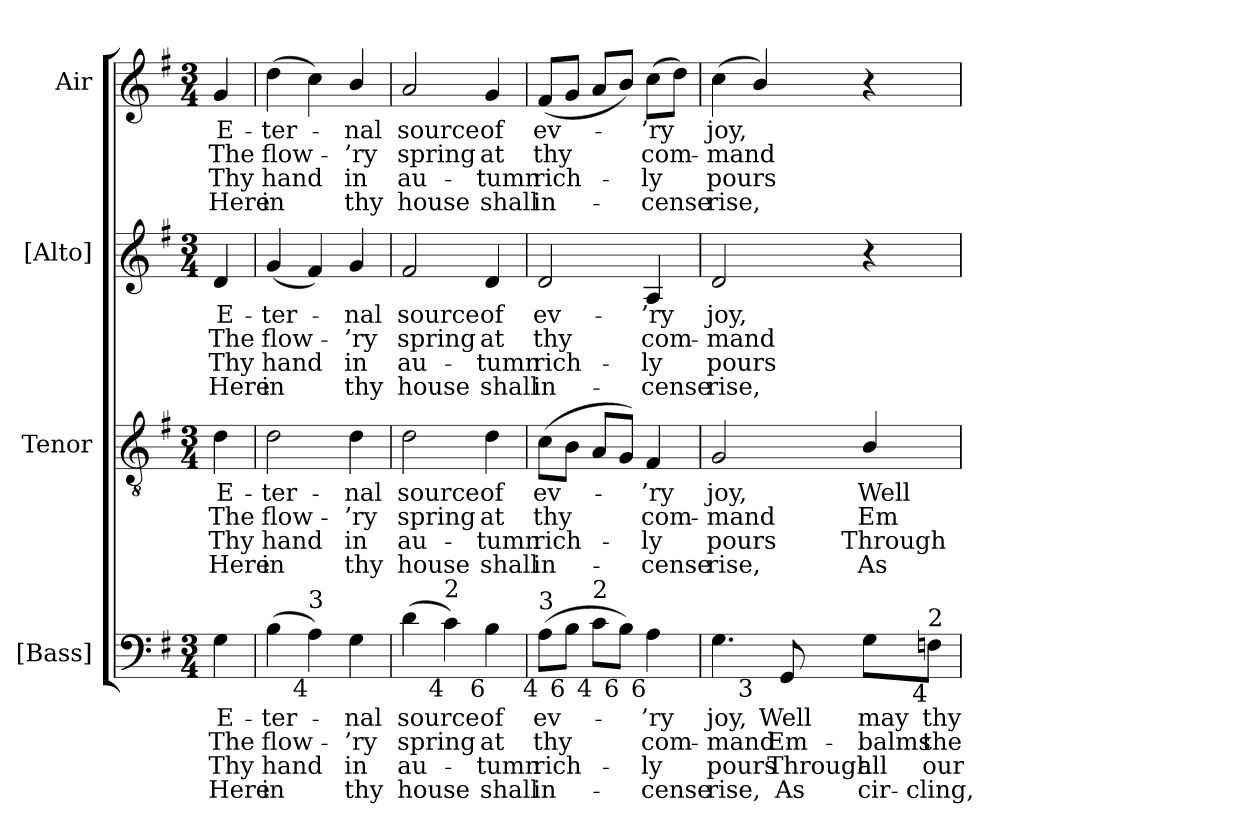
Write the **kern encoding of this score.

**kern	**text	**text	**text	**text	**kern	**text	**text	**text	**text	**kern	**text	**text	**text	**text	**kern	**text	**text	**text	**text
*part4	*part4	*part4	*part4	*part4	*part3	*part3	*part3	*part3	*part3	*part2	*part2	*part2	*part2	*part2	*part1	*part1	*part1	*part1	*part1
*staff4	*staff4	*staff4	*staff4	*staff4	*staff3	*staff3	*staff3	*staff3	*staff3	*staff2	*staff2	*staff2	*staff2	*staff2	*staff1	*staff1	*staff1	*staff1	*staff1
*I"[Bass]	*	*	*	*	*I"Tenor	*	*	*	*	*I"[Alto]	*	*	*	*	*I"Air	*	*	*	*
*I'B.	*	*	*	*	*I'T.	*	*	*	*	*I'A.	*	*	*	*	*	*	*	*	*
!!LO:PB:g=z
*clefF4	*	*	*	*	*clefGv2	*	*	*	*	*clefG2	*	*	*	*	*clefG2	*	*	*	*
*	*	*	*	*	*ITrd7c12	*	*	*	*	*	*	*	*	*	*	*	*	*	*
*k[f#]	*	*	*	*	*k[f#]	*	*	*	*	*k[f#]	*	*	*	*	*k[f#]	*	*	*	*
*G:	*	*	*	*	*G:	*	*	*	*	*G:	*	*	*	*	*G:	*	*	*	*
*M3/4	*	*	*	*	*M3/4	*	*	*	*	*M3/4	*	*	*	*	*M3/4	*	*	*	*
=	=	=	=	=	=	=	=	=	=	=	=	=	=	=	=	=	=	=	=
!	!LO:LY:b:color=#000000	!LO:LY:b:color=#000000	!LO:LY:b:color=#000000	!LO:LY:b:color=#000000	!	!	!	!	!	!	!	!	!	!	!	!	!	!	!
!	!	!	!	!	!	!LO:LY:b:color=#000000	!LO:LY:b:color=#000000	!LO:LY:b:color=#000000	!LO:LY:b:color=#000000	!	!	!	!	!	!	!	!	!	!
!	!	!	!	!	!	!	!	!	!	!	!LO:LY:b:color=#000000	!LO:LY:b:color=#000000	!LO:LY:b:color=#000000	!LO:LY:b:color=#000000	!	!	!	!	!
!	!	!	!	!	!	!	!	!	!	!	!	!	!	!	!	!LO:LY:b:color=#000000	!LO:LY:b:color=#000000	!LO:LY:b:color=#000000	!LO:LY:b:color=#000000
4Gi\	E-	The	Thy	Here	4Di\	E-	The	Thy	Here	4di/	E-	The	Thy	Here	4gi/	E-	The	Thy	Here
=1	=1	=1	=1	=1	=1	=1	=1	=1	=1	=1	=1	=1	=1	=1	=1	=1	=1	=1	=1
!	!LO:LY:b:color=#000000	!LO:LY:b:color=#000000	!LO:LY:b:color=#000000	!LO:LY:b:color=#000000	!	!	!	!	!	!	!	!	!	!	!	!	!	!	!
!	!	!	!	!	!	!LO:LY:b:color=#000000	!LO:LY:b:color=#000000	!LO:LY:b:color=#000000	!LO:LY:b:color=#000000	!	!	!	!	!	!	!	!	!	!
!	!	!	!	!	!	!	!	!	!	!	!LO:LY:b:color=#000000	!LO:LY:b:color=#000000	!LO:LY:b:color=#000000	!LO:LY:b:color=#000000	!	!	!	!	!
!	!	!	!	!	!	!	!	!	!	!	!	!	!	!	!	!LO:LY:b:color=#000000	!LO:LY:b:color=#000000	!LO:LY:b:color=#000000	!LO:LY:b:color=#000000
(4Bi\	-ter-	flow-	hand	in	2Di\	-ter-	flow-	hand	in	(4gi/	-ter-	flow-	hand	in	(4ddi\	-ter-	flow-	hand	in
!LO:TX:b:rj:t=4	!	!	!	!	!	!	!	!	!	!	!	!	!	!	!	!	!	!	!
!LO:TX:t=3	!	!	!	!	!	!	!	!	!	!	!	!	!	!	!	!	!	!	!
4Ai\)	.	.	.	.	.	.	.	.	.	4f#i/)	.	.	.	.	4cci\)	.	.	.	.
!	!LO:LY:b:color=#000000	!LO:LY:b:color=#000000	!LO:LY:b:color=#000000	!LO:LY:b:color=#000000	!	!	!	!	!	!	!	!	!	!	!	!	!	!	!
!	!	!	!	!	!	!LO:LY:b:color=#000000	!LO:LY:b:color=#000000	!LO:LY:b:color=#000000	!LO:LY:b:color=#000000	!	!	!	!	!	!	!	!	!	!
!	!	!	!	!	!	!	!	!	!	!	!LO:LY:b:color=#000000	!LO:LY:b:color=#000000	!LO:LY:b:color=#000000	!LO:LY:b:color=#000000	!	!	!	!	!
!	!	!	!	!	!	!	!	!	!	!	!	!	!	!	!	!LO:LY:b:color=#000000	!LO:LY:b:color=#000000	!LO:LY:b:color=#000000	!LO:LY:b:color=#000000
4Gi\	-nal	-’ry	in	thy	4Di\	-nal	-’ry	in	thy	4gi/	-nal	-’ry	in	thy	4bi/	-nal	-’ry	in	thy
=2	=2	=2	=2	=2	=2	=2	=2	=2	=2	=2	=2	=2	=2	=2	=2	=2	=2	=2	=2
!	!LO:LY:b:color=#000000	!LO:LY:b:color=#000000	!LO:LY:b:color=#000000	!LO:LY:b:color=#000000	!	!	!	!	!	!	!	!	!	!	!	!	!	!	!
!	!	!	!	!	!	!LO:LY:b:color=#000000	!LO:LY:b:color=#000000	!LO:LY:b:color=#000000	!LO:LY:b:color=#000000	!	!	!	!	!	!	!	!	!	!
!	!	!	!	!	!	!	!	!	!	!	!LO:LY:b:color=#000000	!LO:LY:b:color=#000000	!LO:LY:b:color=#000000	!LO:LY:b:color=#000000	!	!	!	!	!
!	!	!	!	!	!	!	!	!	!	!	!	!	!	!	!	!LO:LY:b:color=#000000	!LO:LY:b:color=#000000	!LO:LY:b:color=#000000	!LO:LY:b:color=#000000
(4di\	source	spring	au-	-house	2Di\	source	spring	au-	-house	2f#i/	source	spring	au-	-house	2ai/	source	spring	au-	-house
!LO:TX:b:rj:t=4	!	!	!	!	!	!	!	!	!	!	!	!	!	!	!	!	!	!	!
!LO:TX:t=2	!	!	!	!	!	!	!	!	!	!	!	!	!	!	!	!	!	!	!
4ci\)	.	.	.	.	.	.	.	.	.	.	.	.	.	.	.	.	.	.	.
!	!LO:LY:b:color=#000000	!LO:LY:b:color=#000000	!LO:LY:b:color=#000000	!LO:LY:b:color=#000000	!	!	!	!	!	!	!	!	!	!	!	!	!	!	!
!	!	!	!	!	!	!LO:LY:b:color=#000000	!LO:LY:b:color=#000000	!LO:LY:b:color=#000000	!LO:LY:b:color=#000000	!	!	!	!	!	!	!	!	!	!
!	!	!	!	!	!	!	!	!	!	!	!LO:LY:b:color=#000000	!LO:LY:b:color=#000000	!LO:LY:b:color=#000000	!LO:LY:b:color=#000000	!	!	!	!	!
!LO:TX:b:rj:t=6	!	!	!	!	!	!	!	!	!	!	!	!	!	!	!	!	!	!	!
!	!	!	!	!	!	!	!	!	!	!	!	!	!	!	!	!LO:LY:b:color=#000000	!LO:LY:b:color=#000000	!LO:LY:b:color=#000000	!LO:LY:b:color=#000000
4Bi\	of	at	tumn	shall	4Di\	of	at	tumn	shall	4di/	of	at	tumn	shall	4gi/	of	at	tumn	shall
=3	=3	=3	=3	=3	=3	=3	=3	=3	=3	=3	=3	=3	=3	=3	=3	=3	=3	=3	=3
!	!LO:LY:b:color=#000000	!LO:LY:b:color=#000000	!LO:LY:b:color=#000000	!LO:LY:b:color=#000000	!	!	!	!	!	!	!	!	!	!	!	!	!	!	!
!	!	!	!	!	!	!LO:LY:b:color=#000000	!LO:LY:b:color=#000000	!LO:LY:b:color=#000000	!LO:LY:b:color=#000000	!	!	!	!	!	!	!	!	!	!
!	!	!	!	!	!	!	!	!	!	!	!LO:LY:b:color=#000000	!LO:LY:b:color=#000000	!LO:LY:b:color=#000000	!LO:LY:b:color=#000000	!	!	!	!	!
!LO:TX:b:rj:t=4	!	!	!	!	!	!	!	!	!	!	!	!	!	!	!	!	!	!	!
!LO:TX:t=3	!	!	!	!	!	!	!	!	!	!	!	!	!	!	!	!	!	!	!
!	!	!	!	!	!	!	!	!	!	!	!	!	!	!	!	!LO:LY:b:color=#000000	!LO:LY:b:color=#000000	!LO:LY:b:color=#000000	!LO:LY:b:color=#000000
(8Ai\L	ev-	thy	rich-	-in-	(8Ci\L	ev-	thy	rich-	-in-	2di/	ev-	thy	rich-	-in-	(8f#i/L	ev-	thy	rich-	-in-
!LO:TX:b:rj:t=6	!	!	!	!	!	!	!	!	!	!	!	!	!	!	!	!	!	!	!
8Bi\J	.	.	.	.	8BBi\J	.	.	.	.	.	.	.	.	.	8gi/J	.	.	.	.
!LO:TX:b:rj:t=4	!	!	!	!	!	!	!	!	!	!	!	!	!	!	!	!	!	!	!
!LO:TX:t=2	!	!	!	!	!	!	!	!	!	!	!	!	!	!	!	!	!	!	!
8ci\L	.	.	.	.	8AAi/L	.	.	.	.	.	.	.	.	.	8ai/L	.	.	.	.
!LO:TX:b:rj:t=6	!	!	!	!	!	!	!	!	!	!	!	!	!	!	!	!	!	!	!
8Bi\J)	.	.	.	.	8GGi/J)	.	.	.	.	.	.	.	.	.	8bi/J)	.	.	.	.
!	!LO:LY:b:color=#000000	!LO:LY:b:color=#000000	!LO:LY:b:color=#000000	!LO:LY:b:color=#000000	!	!	!	!	!	!	!	!	!	!	!	!	!	!	!
!	!	!	!	!	!	!LO:LY:b:color=#000000	!LO:LY:b:color=#000000	!LO:LY:b:color=#000000	!LO:LY:b:color=#000000	!	!	!	!	!	!	!	!	!	!
!	!	!	!	!	!	!	!	!	!	!	!LO:LY:b:color=#000000	!LO:LY:b:color=#000000	!LO:LY:b:color=#000000	!LO:LY:b:color=#000000	!	!	!	!	!
!LO:TX:b:rj:t=6	!	!	!	!	!	!	!	!	!	!	!	!	!	!	!	!	!	!	!
!	!	!	!	!	!	!	!	!	!	!	!	!	!	!	!	!LO:LY:b:color=#000000	!LO:LY:b:color=#000000	!LO:LY:b:color=#000000	!LO:LY:b:color=#000000
4Ai\	-’ry	com-	-ly	cense	4FF#i/	-’ry	com-	-ly	cense	4Ai/	-’ry	com-	-ly	cense	(8cci\L	-’ry	com-	-ly	cense
.	.	.	.	.	.	.	.	.	.	.	.	.	.	.	8ddi\J)	.	.	.	.
=4	=4	=4	=4	=4	=4	=4	=4	=4	=4	=4	=4	=4	=4	=4	=4	=4	=4	=4	=4
!	!LO:LY:b:color=#000000	!LO:LY:b:color=#000000	!LO:LY:b:color=#000000	!LO:LY:b:color=#000000	!	!	!	!	!	!	!	!	!	!	!	!	!	!	!
!	!	!	!	!	!	!LO:LY:b:color=#000000	!LO:LY:b:color=#000000	!LO:LY:b:color=#000000	!LO:LY:b:color=#000000	!	!	!	!	!	!	!	!	!	!
!	!	!	!	!	!	!	!	!	!	!	!LO:LY:b:color=#000000	!LO:LY:b:color=#000000	!LO:LY:b:color=#000000	!LO:LY:b:color=#000000	!	!	!	!	!
!LO:TX:b:rj:t=4	!	!	!	!	!	!	!	!	!	!	!	!	!	!	!	!	!	!	!
!	!	!	!	!	!	!	!	!	!	!	!	!	!	!	!	!LO:LY:b:color=#000000	!LO:LY:b:color=#000000	!LO:LY:b:color=#000000	!LO:LY:b:color=#000000
*^	*	*	*	*	*	*	*	*	*	*	*	*	*	*	*	*	*	*	*
4.Gi\	4ryy	joy,	-mand	pours	rise,	2GGi/	joy,	-mand	pours	rise,	2di/	joy,	-mand	pours	rise,	(4cci\	joy,	-mand	pours	rise,
!	!LO:TX:b:rj:t=3	!	!	!	!	!	!	!	!	!	!	!	!	!	!	!	!	!	!	!
.	2ryy	.	.	.	.	.	.	.	.	.	.	.	.	.	.	4bi/)	.	.	.	.
!	!	!LO:LY:b:color=#000000	!LO:LY:b:color=#000000	!LO:LY:b:color=#000000	!LO:LY:b:color=#000000	!	!	!	!	!	!	!	!	!	!	!	!	!	!	!
8GGi/	.	Well	Em-	Through	As	.	.	.	.	.	.	.	.	.	.	.	.	.	.	.
!	!	!LO:LY:b:color=#000000	!LO:LY:b:color=#000000	!LO:LY:b:color=#000000	!LO:LY:b:color=#000000	!	!	!	!	!	!	!	!	!	!	!	!	!	!	!
!	!	!	!	!	!	!	!LO:LY:b:color=#000000	!LO:LY:b:color=#000000	!LO:LY:b:color=#000000	!LO:LY:b:color=#000000	!	!	!	!	!	!	!	!	!	!
8Gi\L	.	may	-balms	all	cir-	4BBi/	Well	Em-	Through	As	4r	.	.	.	.	4r	.	.	.	.
!LO:TX:b:rj:t=4	!	!	!	!	!	!	!	!	!	!	!	!	!	!	!	!	!	!	!	!
!LO:TX:t=2	!	!	!	!	!	!	!	!	!	!	!	!	!	!	!	!	!	!	!	!
!	!	!LO:LY:b:color=#000000	!LO:LY:b:color=#000000	!LO:LY:b:color=#000000	!LO:LY:b:color=#000000	!	!	!	!	!	!	!	!	!	!	!	!	!	!	!
8Fni\J	.	thy	the	-our	cling,	.	.	.	.	.	.	.	.	.	.	.	.	.	.	.
*v	*v	*	*	*	*	*	*	*	*	*	*	*	*	*	*	*	*	*	*	*
=	=	=	=	=	=	=	=	=	=	=	=	=	=	=	=	=	=	=	=
*-	*-	*-	*-	*-	*-	*-	*-	*-	*-	*-	*-	*-	*-	*-	*-	*-	*-	*-	*-
